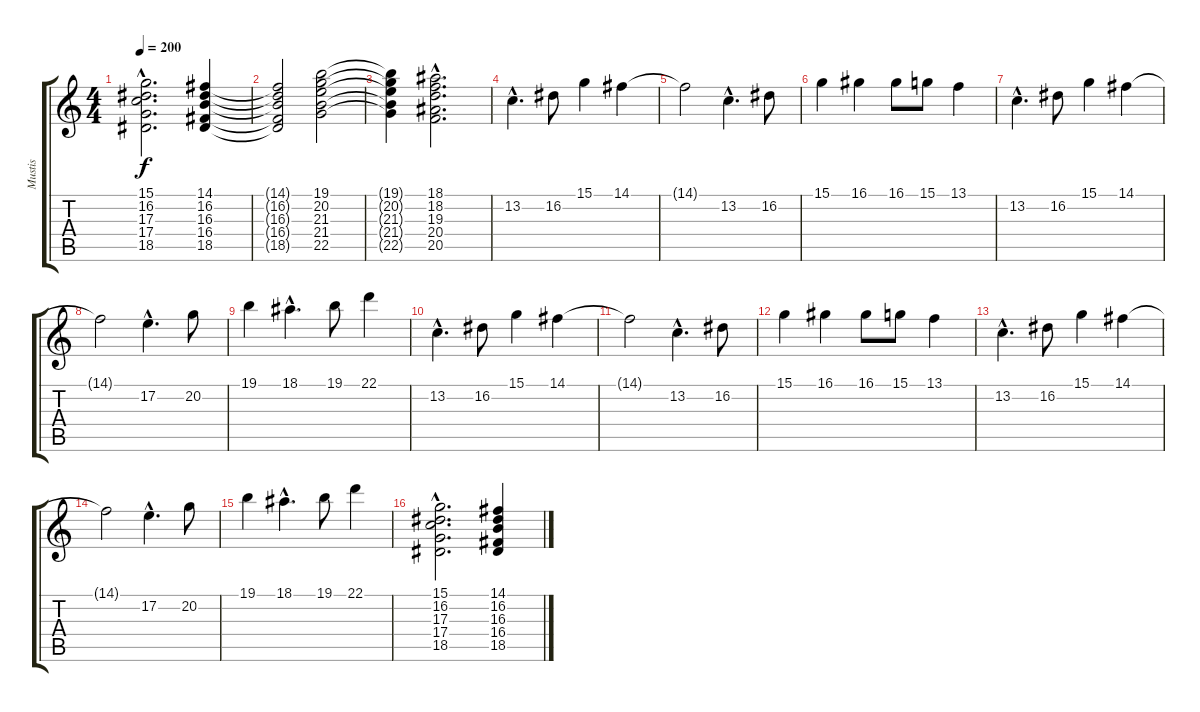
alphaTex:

\track ("Mustis" "Mustis") {instrument acousticgrandpiano}
\staff {score tabs}
\tuning (E4 B3 G3 D3 A2 E2) {hide}
\ts (4 4)
\tempo 200
\clef g2
\ks c
(15.1{hac} 16.2{hac} 17.3{hac} 17.4{hac} 18.5{hac}).2{d dy f} (14.1 16.2 16.3 16.4 18.5).4 |
(14.1{t} 16.2{t} 16.3{t} 16.4{t} 18.5{t}).2 (19.1 20.2 21.3 21.4 22.5).2 |
(19.1{t} 20.2{t} 21.3{t} 21.4{t} 22.5{t}).4 (18.1{hac} 18.2{hac} 19.3{hac} 20.4{hac} 20.5{hac}).2{d} |
13.2{hac}.4{d} 16.2.8 15.1.4 14.1.4 |
14.1{t}.2 13.2{hac}.4{d} 16.2.8 |
15.1.4 16.1.4 16.1.8 15.1.8 13.1.4 |
13.2{hac}.4{d} 16.2.8 15.1.4 14.1.4 |
14.1{t}.2 17.2{hac}.4{d} 20.2.8 |
19.1.4 18.1{hac}.4{d} 19.1.8 22.1.4 |
13.2{hac}.4{d} 16.2.8 15.1.4 14.1.4 |
14.1{t}.2 13.2{hac}.4{d} 16.2.8 |
15.1.4 16.1.4 16.1.8 15.1.8 13.1.4 |
13.2{hac}.4{d} 16.2.8 15.1.4 14.1.4 |
14.1{t}.2 17.2{hac}.4{d} 20.2.8 |
19.1.4 18.1{hac}.4{d} 19.1.8 22.1.4 |
(15.1{hac} 16.2{hac} 17.3{hac} 17.4{hac} 18.5{hac}).2{d} (14.1 16.2 16.3 16.4 18.5).4
